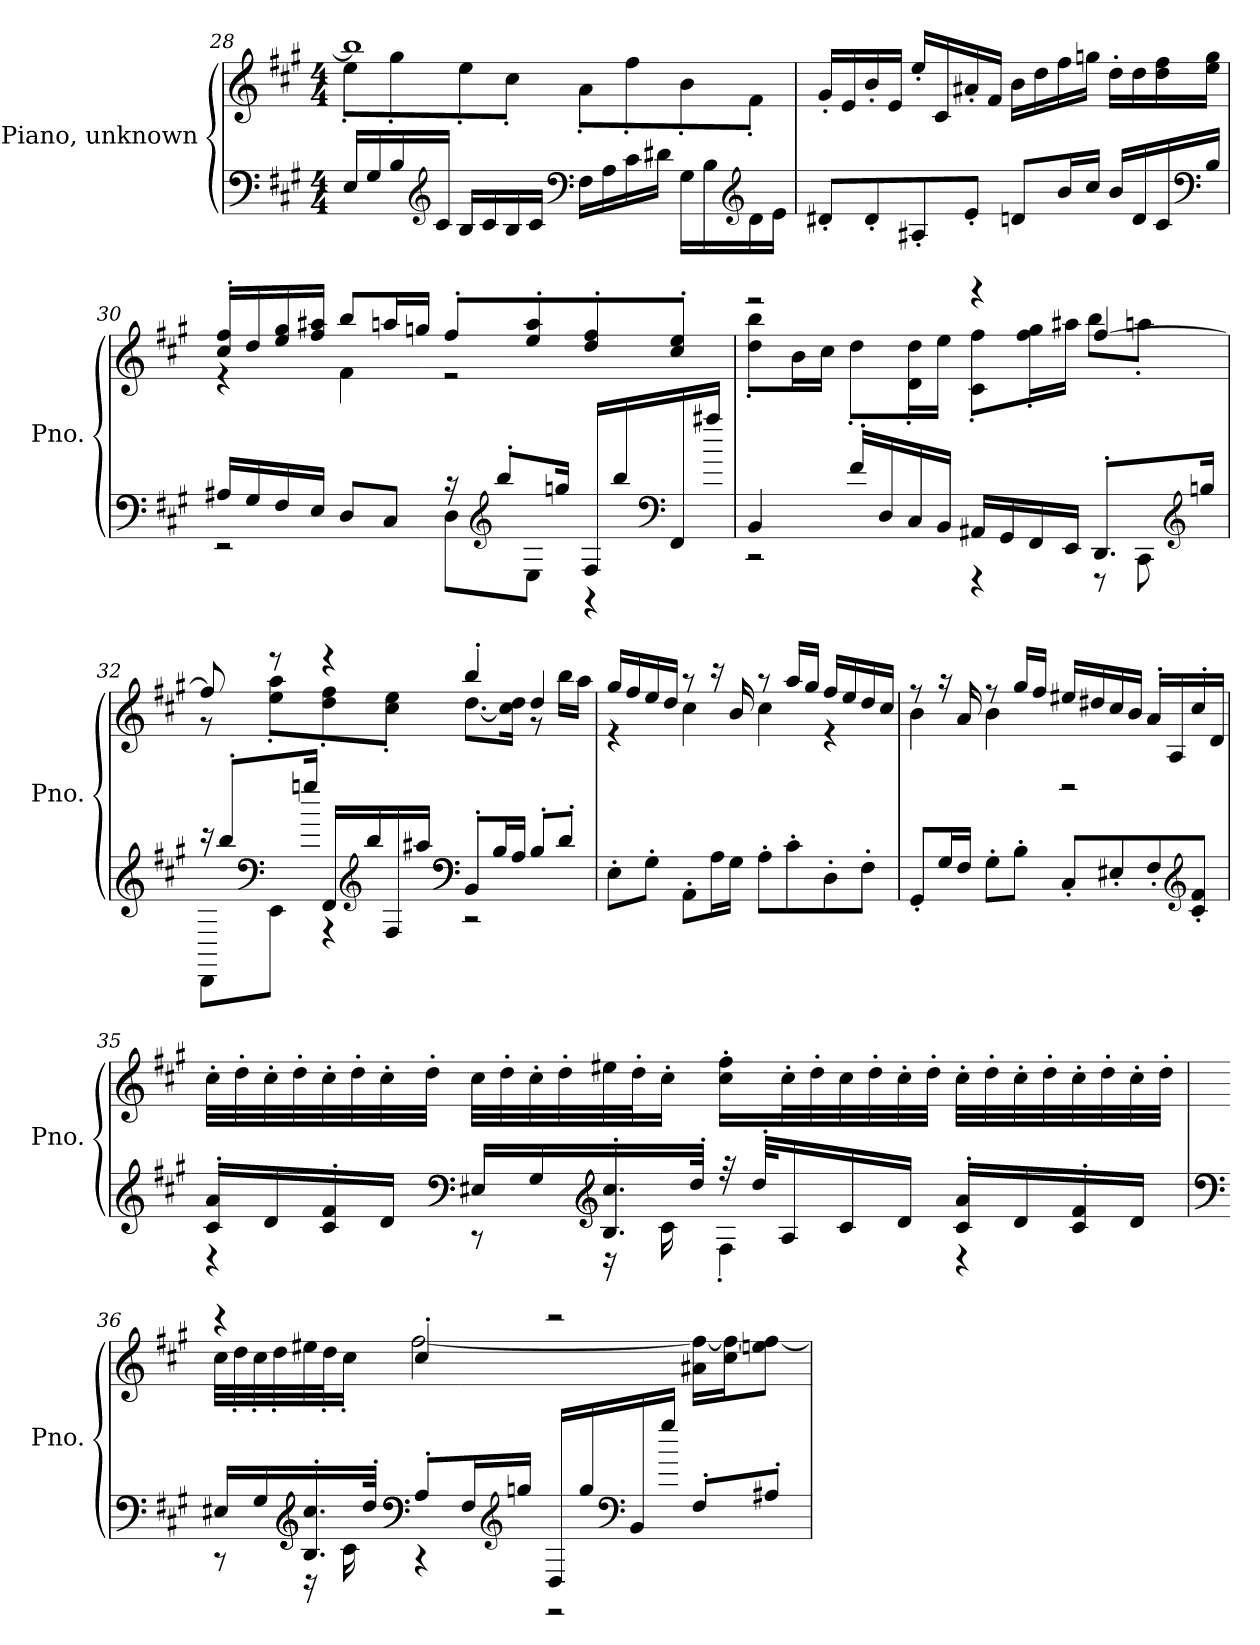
**kern	**kern
*part1	*part1
*staff2	*staff1
*I"Piano, unknown	*
*I'Pno.	*
!!LO:LB:g=z
*clefF4	*clefG2
*k[f#c#g#]	*k[f#c#g#]
*M4/4	*M4/4
=28	=28
*	*^
16E/LL	1bb]	8ee'\L
16G#/	.	.
16B/	.	8gg#'\
*clefG2	*	*
16c#/JJ	.	.
16B/LL	.	8ee'\
16c#/	.	.
16B/	.	8cc#'\J
16c#/JJ	.	.
*clefF4	*	*
16F#\LL	.	8a'\L
16A\	.	.
16c#\	.	8ff#'\
16d#X\JJ	.	.
16G#\LL	.	8b'\
16B\	.	.
*clefG2	*	*
16d#\	.	8f#'\J
16e\JJ	.	.
*	*v	*v
=29	=29
8d#X'/L	16g#'/LL
.	16e/
8d#'/	16b'/
.	16e/JJ
8A#X'/	16ee'/LL
.	16c#/
8e'/J	16a#X'/
.	16f#/JJ
8dn/L	16b\LL
.	16dd\
16b/L	16ff#\
16cc#/JJ	16ggn\JJ
16b/LL	16dd'\LL
16d/	16dd\
16c#/	16dd\ 16ff#\
*clefF4	*
16B/JJ	16ee\ 16gg\JJ
!!LO:LB:g=z
=30	=30
*^	*^
16A#X/LL	2r	16cc#/' 16ff#/'LL	4r
16G#/	.	16dd/	.
16F#/	.	16ee/ 16gg#/	.
16E/JJ	.	16ff#/ 16aa#X/JJ	.
8D/L	.	8bb/L	4f#\
8C#/J	.	16aan/L	.
.	.	16ggn/JJ	.
16r	8D\L	8ff#'/L	2r
*clefG2	*	*	*
8bb'/L	.	.	.
.	8E\J	8ee/' 8aa/'	.
16ggn/Jk	.	.	.
16F#/LL	4r	8dd/' 8ff#/'	.
16bb/	.	.	.
*clefF4	*	*	*
16FF#/	.	8cc#/' 8ee/'J	.
16aa#X/JJ	.	.	.
=31	=31	=31	=31
4BB/	2r	2r	8dd\' 8bb\'L
.	.	.	16b\L
.	.	.	16cc#\JJ
16f#'/LL	.	.	8dd'\L
16D/	.	.	.
16C#/	.	.	16d\' 16dd\'L
16BB/JJ	.	.	16ee\JJ
16AA#X/LL	4r	4r	8c#\' 8ff#\'L
16GG#/	.	.	.
16FF#/	.	.	16ff#\' 16gg#\'L
16EE/JJ	.	.	16aa#X\JJ
8.DD'/L	8r	[4ff#/	8bb\L
.	8CC#\	.	8aan'\J
*clefG2	*	*	*
16ggn/Jk	.	.	.
!!LO:LB:g=z	!!
=32	=32	=32	=32
16r	8DD\L	8ff#/]	8r
8bb'/L	.	.	.
*clefF4	*	*	*
.	8EE\J	8r	8ee\' 8aa\'L
16ggn/Jk	.	.	.
16FF#/LL	4r	4r	8dd\' 8ff#\'
*clefG2	*	*	*
16bb/	.	.	.
16F#/	.	.	8cc#\' 8ee\'J
16aa#X/JJ	.	.	.
*clefF4	*	*	*
8BB'/L	2r	4bb'/	[8.dd\L
16B/L	.	.	.
16A/JJ	.	.	16cc#\ 16dd\]Jk
8B'/L	.	4dd/	8r
8d'/J	.	.	16bb\LL
.	.	.	16aa\JJ
*v	*v	*	*
=33	=33	=33
8E'\L	16gg#/LL	4r
.	16ff#/	.
8G#'\J	16ee/	.
.	16dd/JJ	.
8AA'\L	8r	4cc#\
16A\L	16r	.
16G#\JJ	16b/	.
8A'\L	8r	4cc#\
8c#'\	16aa/LL	.
.	16gg#/JJ	.
8D'\	16ff#/LL	4r
.	16ee/	.
8F#'\J	16dd/	.
.	16cc#/JJ	.
!!LO:PB:g=z	!!
=34	=34	=34
8GG#'/L	8r	4b\
16G#/L	16r	.
16F#/JJ	16a/	.
8G#'\L	8r	4b\
8B'\J	16gg#/LL	.
.	16ff#/JJ	.
8C#'/L	16ee#X/LL	2r
.	16dd#X/	.
8E#X'/	16cc#/	.
.	16b/JJ	.
8F#'/	16a'/LL	.
.	16A/	.
*clefG2	*	*
8c#/' 8f#/'J	16cc#'/	.
.	16d/JJ	.
*	*v	*v
!!LO:LB:g=z
=35	=35
*^	*
16c#/' 16a/'LL	4r	32cc#'\LLL
.	.	32dd'\
16d/	.	32cc#'\
.	.	32dd'\
16c#/' 16f#/'	.	32cc#'\
.	.	32dd'\
16d/JJ	.	32cc#'\
.	.	32dd'\JJJ
*clefF4	*	*
16E#X/LL	8r	32cc#\LLL
.	.	32dd'\
16G#/	.	32cc#'\
.	.	32dd'\
*clefG2	*	*
16.B/' 16.cc#/'	16r	32ee#X\
.	.	32dd'\J
.	16c#\	16cc#'\JJ
32dd'/JJk	.	.
32r	4F#'\	16cc#\' 16ff#\'LL
32dd'/KLL	.	.
16A/	.	32cc#'\L
.	.	32dd'\
16c#/	.	32cc#\
.	.	32dd'\
16d/JJ	.	32cc#'\
.	.	32dd'\JJJ
16c#/' 16a/'LL	4r	32cc#'\LLL
.	.	32dd'\
16d/	.	32cc#'\
.	.	32dd'\
16c#/' 16f#/'	.	32cc#'\
.	.	32dd'\
16d/JJ	.	32cc#'\
.	.	32dd'\JJJ
!!LO:LB:g=z
=36	=36	=36
*clefF4	*	*
*	*	*^
16E#X/LL	8r	4r	32cc#\LLL
.	.	.	32dd'\
16G#/	.	.	32cc#'\
.	.	.	32dd'\
*clefG2	*	*	*
16.B/' 16.cc#/'	16r	.	32ee#X\
.	.	.	32dd'\J
.	16c#\	.	16cc#'\JJ
32dd'/JJk	.	.	.
*clefF4	*	*	*
8A'/L	4r	4cc#'/	[2ff#\
16F#/L	.	.	.
*clefG2	*	*	*
16ggn/JJ	.	.	.
16D/LL	2r	2r	.
16gg/	.	.	.
*clefF4	*	*	*
16BB/	.	.	.
16gg/JJ	.	.	.
8F#'/L	.	.	16a#X\ 16ff#\_LL
.	.	.	16cc#\ 16ff#\_J
8A#X'/J	.	.	8een\ 8ff#\_J
*v	*v	*	*
*	*v	*v
=	=
*-	*-
